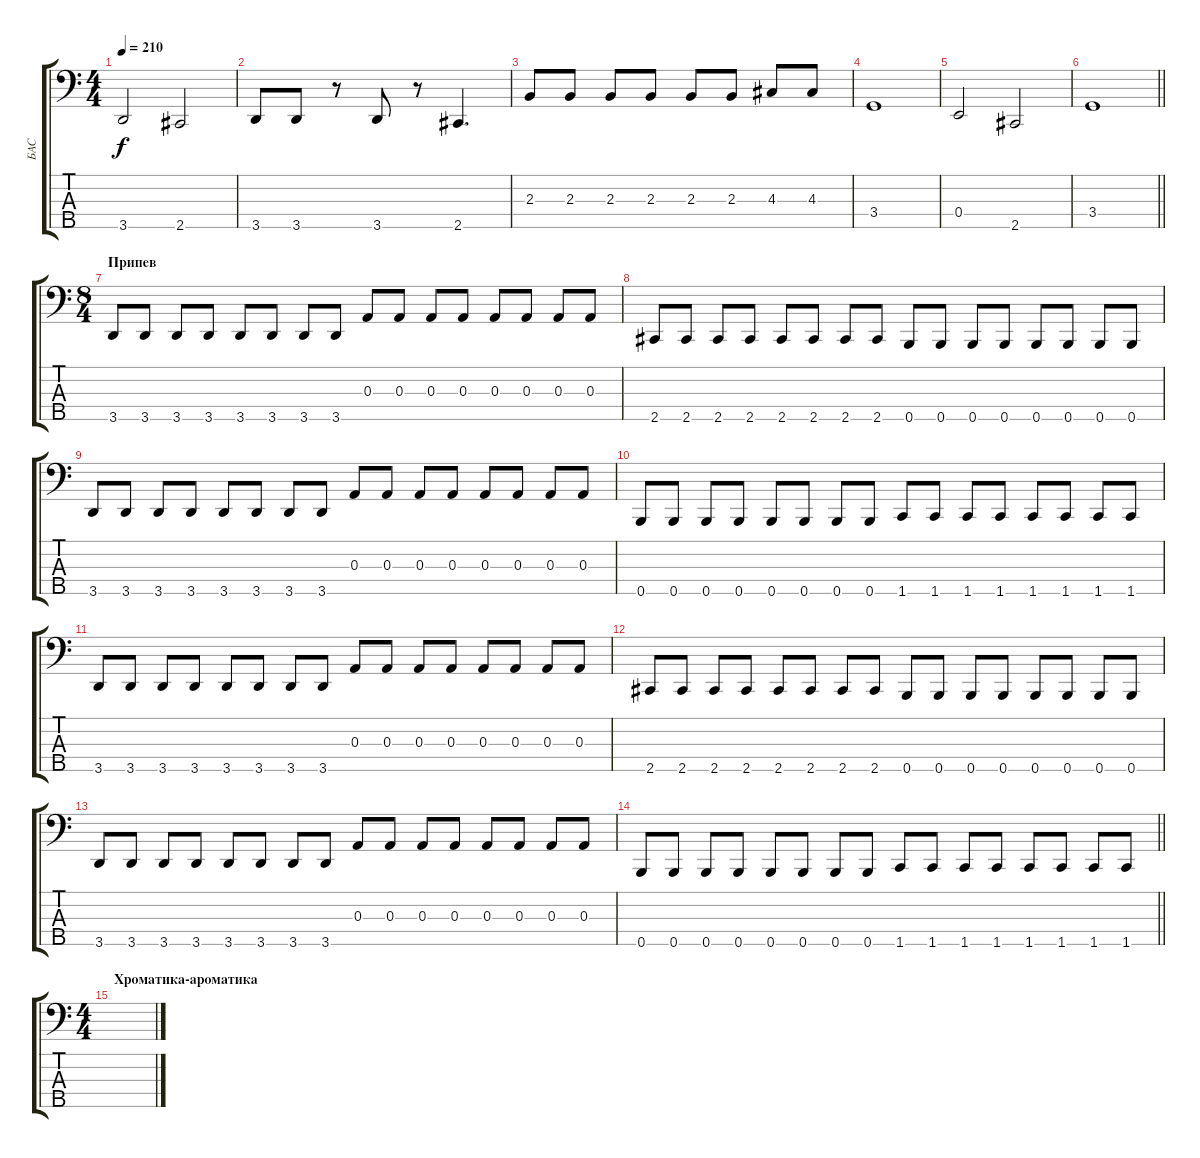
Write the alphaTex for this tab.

\track ("БАС" "БАС") {instrument electricbasspick}
\staff {score tabs}
\tuning (G2 D2 A1 E1 B0) {hide}
\ts (4 4)
\tempo 210
\clef f4
\ks c
3.5.2{dy f} 2.5.2 |
3.5.8 3.5.8 r.8 3.5.8 r.8 2.5.4{d} |
2.3.8 2.3.8 2.3.8 2.3.8 2.3.8 2.3.8 4.3.8 4.3.8 |
3.4.1 |
0.4.2 2.5.2 |
\barLineRight lightlight
3.4.1 |
\ts (8 4)
\section ("" "Припев")
3.5.8 3.5.8 3.5.8 3.5.8 3.5.8 3.5.8 3.5.8 3.5.8 0.3.8 0.3.8 0.3.8 0.3.8 0.3.8 0.3.8 0.3.8 0.3.8 |
2.5.8 2.5.8 2.5.8 2.5.8 2.5.8 2.5.8 2.5.8 2.5.8 0.5.8 0.5.8 0.5.8 0.5.8 0.5.8 0.5.8 0.5.8 0.5.8 |
3.5.8 3.5.8 3.5.8 3.5.8 3.5.8 3.5.8 3.5.8 3.5.8 0.3.8 0.3.8 0.3.8 0.3.8 0.3.8 0.3.8 0.3.8 0.3.8 |
0.5.8 0.5.8 0.5.8 0.5.8 0.5.8 0.5.8 0.5.8 0.5.8 1.5.8 1.5.8 1.5.8 1.5.8 1.5.8 1.5.8 1.5.8 1.5.8 |
3.5.8 3.5.8 3.5.8 3.5.8 3.5.8 3.5.8 3.5.8 3.5.8 0.3.8 0.3.8 0.3.8 0.3.8 0.3.8 0.3.8 0.3.8 0.3.8 |
2.5.8 2.5.8 2.5.8 2.5.8 2.5.8 2.5.8 2.5.8 2.5.8 0.5.8 0.5.8 0.5.8 0.5.8 0.5.8 0.5.8 0.5.8 0.5.8 |
3.5.8 3.5.8 3.5.8 3.5.8 3.5.8 3.5.8 3.5.8 3.5.8 0.3.8 0.3.8 0.3.8 0.3.8 0.3.8 0.3.8 0.3.8 0.3.8 |
\barLineRight lightlight
0.5.8 0.5.8 0.5.8 0.5.8 0.5.8 0.5.8 0.5.8 0.5.8 1.5.8 1.5.8 1.5.8 1.5.8 1.5.8 1.5.8 1.5.8 1.5.8 |
\ts (4 4)
\section ("" "Хроматика-ароматика")
